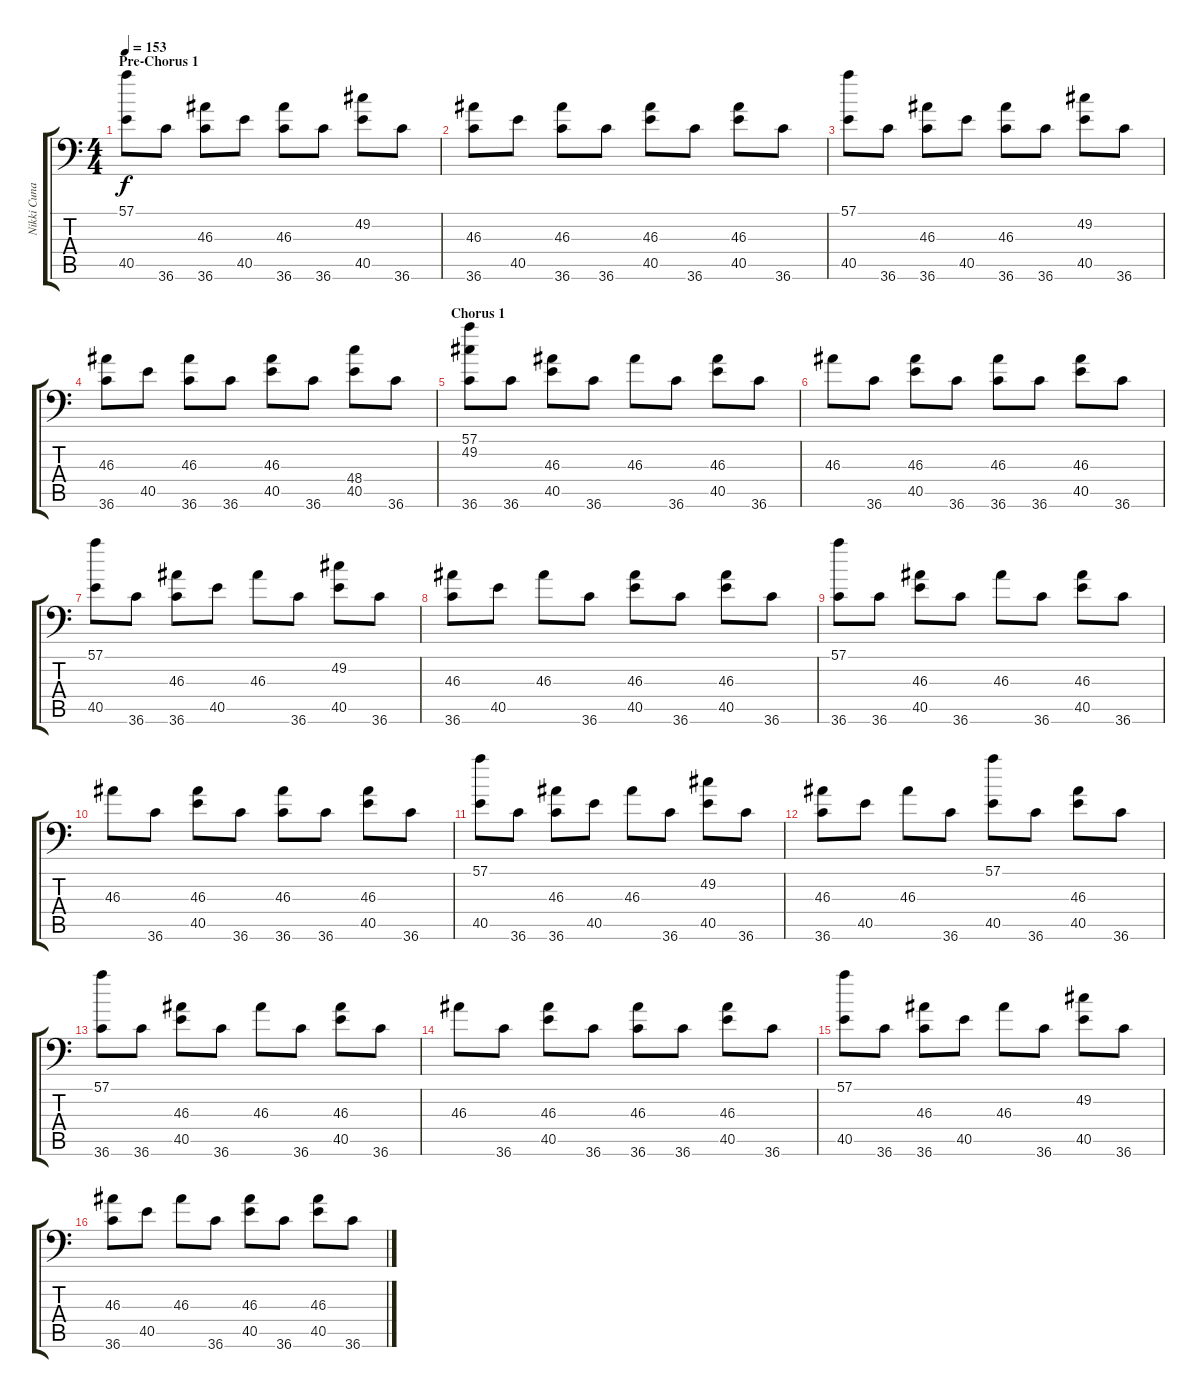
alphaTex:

\track ("Nikki Cuna" "Nikki Cuna") {instrument acousticgrandpiano}
\staff {score tabs}
\tuning (C-1 C-1 C-1 C-1 C-1 C-1) {hide}
\ts (4 4)
\section ("" "Pre-Chorus 1")
\tempo 153
\clef f4
\ks c
(57.1 40.5).8{dy f} 36.6.8 (46.3 36.6).8 40.5.8 (46.3 36.6).8 36.6.8 (49.2 40.5).8 36.6.8 |
(46.3 36.6).8 40.5.8 (46.3 36.6).8 36.6.8 (46.3 40.5).8 36.6.8 (46.3 40.5).8 36.6.8 |
(57.1 40.5).8 36.6.8 (46.3 36.6).8 40.5.8 (46.3 36.6).8 36.6.8 (49.2 40.5).8 36.6.8 |
(46.3 36.6).8 40.5.8 (46.3 36.6).8 36.6.8 (46.3 40.5).8 36.6.8 (48.4 40.5).8 36.6.8 |
\section ("" "Chorus 1")
(57.1 49.2 36.6).8 36.6.8 (46.3 40.5).8 36.6.8 46.3.8 36.6.8 (46.3 40.5).8 36.6.8 |
46.3.8 36.6.8 (46.3 40.5).8 36.6.8 (46.3 36.6).8 36.6.8 (46.3 40.5).8 36.6.8 |
(57.1 40.5).8 36.6.8 (46.3 36.6).8 40.5.8 46.3.8 36.6.8 (49.2 40.5).8 36.6.8 |
(46.3 36.6).8 40.5.8 46.3.8 36.6.8 (46.3 40.5).8 36.6.8 (46.3 40.5).8 36.6.8 |
(57.1 36.6).8 36.6.8 (46.3 40.5).8 36.6.8 46.3.8 36.6.8 (46.3 40.5).8 36.6.8 |
46.3.8 36.6.8 (46.3 40.5).8 36.6.8 (46.3 36.6).8 36.6.8 (46.3 40.5).8 36.6.8 |
(57.1 40.5).8 36.6.8 (46.3 36.6).8 40.5.8 46.3.8 36.6.8 (49.2 40.5).8 36.6.8 |
(46.3 36.6).8 40.5.8 46.3.8 36.6.8 (57.1 40.5).8 36.6.8 (46.3 40.5).8 36.6.8 |
(57.1 36.6).8 36.6.8 (46.3 40.5).8 36.6.8 46.3.8 36.6.8 (46.3 40.5).8 36.6.8 |
46.3.8 36.6.8 (46.3 40.5).8 36.6.8 (46.3 36.6).8 36.6.8 (46.3 40.5).8 36.6.8 |
(57.1 40.5).8 36.6.8 (46.3 36.6).8 40.5.8 46.3.8 36.6.8 (49.2 40.5).8 36.6.8 |
(46.3 36.6).8 40.5.8 46.3.8 36.6.8 (46.3 40.5).8 36.6.8 (46.3 40.5).8 36.6.8
